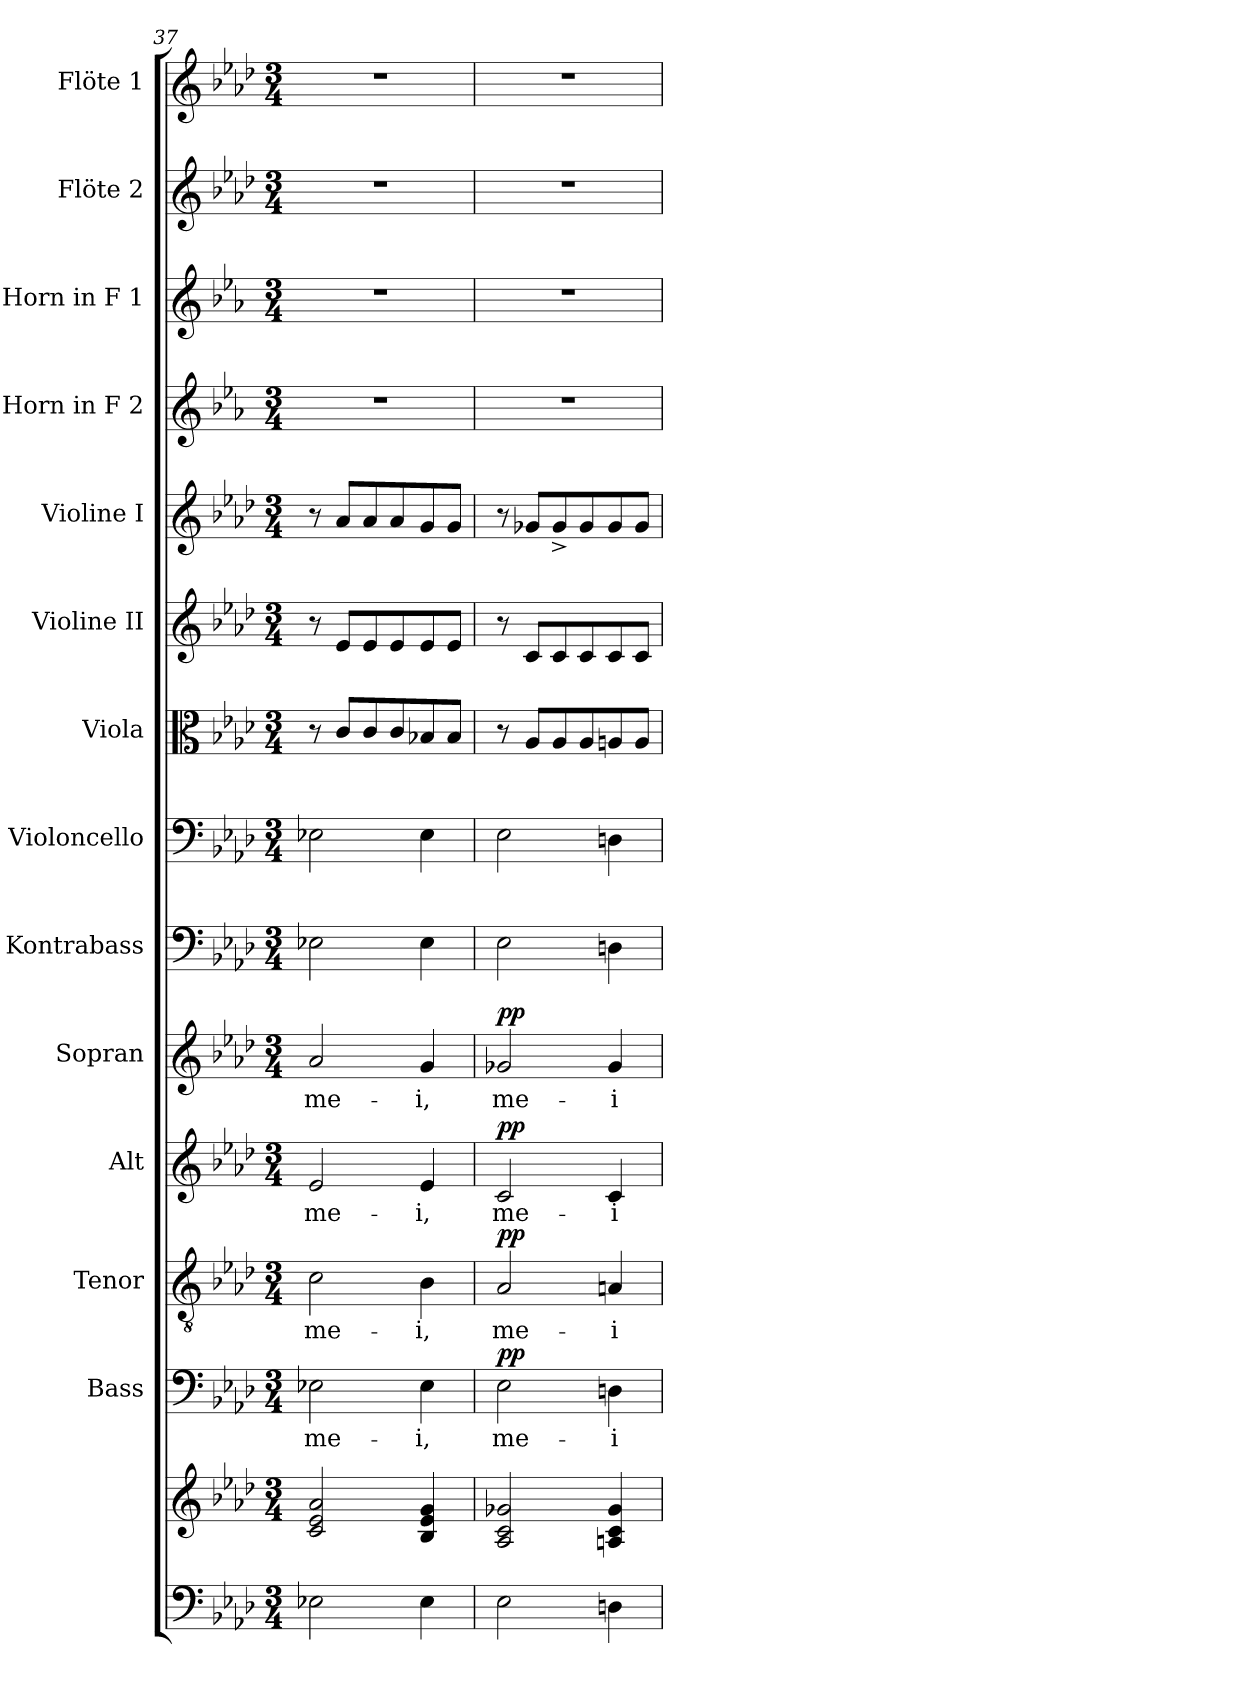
**kern	**kern	**kern	**text	**dynam	**kern	**text	**dynam	**kern	**text	**dynam	**kern	**text	**dynam	**kern	**kern	**kern	**kern	**kern	**kern	**kern	**kern	**kern
*part14	*part14	*part13	*part13	*part13	*part12	*part12	*part12	*part11	*part11	*part11	*part10	*part10	*part10	*part9	*part8	*part7	*part6	*part5	*part4	*part3	*part2	*part1
*staff15	*staff14	*staff13	*staff13	*staff13	*staff12	*staff12	*staff12	*staff11	*staff11	*staff11	*staff10	*staff10	*staff10	*staff9	*staff8	*staff7	*staff6	*staff5	*staff4	*staff3	*staff2	*staff1
*	*	*I"Bass	*	*	*I"Tenor	*	*	*I"Alt	*	*	*I"Sopran	*	*	*I"Kontrabass	*I"Violoncello	*I"Viola	*I"Violine II	*I"Violine I	*I"Horn in F 2	*I"Horn in F 1	*I"Flöte 2	*I"Flöte 1
*	*	*I'B.	*	*	*I'T.	*	*	*I'A.	*	*	*I'S.	*	*	*I'Kb.	*I'Vc.	*I'Vla.	*I'Vl. II	*I'Vl. I	*	*	*I'Fl. 2	*I'Fl. 1
*clefF4	*clefG2	*clefF4	*	*	*clefGv2	*	*	*clefG2	*	*	*clefG2	*	*	*clefF4	*clefF4	*clefC3	*clefG2	*clefG2	*clefG2	*clefG2	*clefG2	*clefG2
*	*	*	*	*	*	*	*	*	*	*	*	*	*	*ITrd7c12	*	*	*	*	*ITrd4c7	*ITrd4c7	*	*
*k[b-e-a-d-]	*k[b-e-a-d-]	*k[b-e-a-d-]	*	*	*k[b-e-a-d-]	*	*	*k[b-e-a-d-]	*	*	*k[b-e-a-d-]	*	*	*k[b-e-a-d-]	*k[b-e-a-d-]	*k[b-e-a-d-]	*k[b-e-a-d-]	*k[b-e-a-d-]	*k[b-e-a-d-]	*k[b-e-a-d-]	*k[b-e-a-d-]	*k[b-e-a-d-]
*A-:	*A-:	*A-:	*	*	*A-:	*	*	*A-:	*	*	*A-:	*	*	*A-:	*A-:	*A-:	*A-:	*A-:	*A-:	*A-:	*A-:	*A-:
*M3/4	*M3/4	*M3/4	*	*	*M3/4	*	*	*M3/4	*	*	*M3/4	*	*	*M3/4	*M3/4	*M3/4	*M3/4	*M3/4	*M3/4	*M3/4	*M3/4	*M3/4
=37	=37	=37	=37	=37	=37	=37	=37	=37	=37	=37	=37	=37	=37	=37	=37	=37	=37	=37	=37	=37	=37	=37
!	!	!	!LO:LY:b	!	!	!LO:LY:b	!	!	!LO:LY:b	!	!	!LO:LY:b	!	!	!	!	!	!	!	!	!	!
2E-X\	2c/ 2e-/ 2a-/	2E-X\	me-	.	2c\	me-	.	2e-/	me-	.	2a-/	me-	.	2EE-X\	2E-X\	8r	8r	8r	2.r	2.r	2.r	2.r
.	.	.	.	.	.	.	.	.	.	.	.	.	.	.	.	8c/L	8e-/L	8a-/L	.	.	.	.
.	.	.	.	.	.	.	.	.	.	.	.	.	.	.	.	8c/	8e-/	8a-/	.	.	.	.
.	.	.	.	.	.	.	.	.	.	.	.	.	.	.	.	8c/	8e-/	8a-/	.	.	.	.
!	!	!	!LO:LY:b	!	!	!LO:LY:b	!	!	!LO:LY:b	!	!	!LO:LY:b	!	!	!	!	!	!	!	!	!	!
4E-\	4B-/ 4e-/ 4g/	4E-\	-i,	.	4B-\	-i,	.	4e-/	-i,	.	4g/	-i,	.	4EE-\	4E-\	8B-X/	8e-/	8g/	.	.	.	.
.	.	.	.	.	.	.	.	.	.	.	.	.	.	.	.	8B-/J	8e-/J	8g/J	.	.	.	.
=38	=38	=38	=38	=38	=38	=38	=38	=38	=38	=38	=38	=38	=38	=38	=38	=38	=38	=38	=38	=38	=38	=38
!	!	!	!LO:LY:b	!LO:DY:a	!	!LO:LY:b	!LO:DY:a	!	!LO:LY:b	!LO:DY:a	!	!LO:LY:b	!LO:DY:a	!	!	!	!	!	!	!	!	!
2E-\	2A-/ 2c/ 2g-X/	2E-\	me-	pp	2A-/	me-	pp	2c/	me-	pp	2g-X/	me-	pp	2EE-\	2E-\	8r	8r	8r	2.r	2.r	2.r	2.r
.	.	.	.	.	.	.	.	.	.	.	.	.	.	.	.	8A-/L	8c/L	8g-X/L	.	.	.	.
.	.	.	.	.	.	.	.	.	.	.	.	.	.	.	.	8A-/	8c/	8g-^</	.	.	.	.
.	.	.	.	.	.	.	.	.	.	.	.	.	.	.	.	8A-/	8c/	8g-/	.	.	.	.
!	!	!	!LO:LY:b	!	!	!LO:LY:b	!	!	!LO:LY:b	!	!	!LO:LY:b	!	!	!	!	!	!	!	!	!	!
4Dn\	4An/ 4c/ 4g-/	4Dn\	-i	.	4An/	-i	.	4c/	-i	.	4g-/	-i	.	4DDn\	4Dn\	8An/	8c/	8g-/	.	.	.	.
.	.	.	.	.	.	.	.	.	.	.	.	.	.	.	.	8A/J	8c/J	8g-/J	.	.	.	.
=	=	=	=	=	=	=	=	=	=	=	=	=	=	=	=	=	=	=	=	=	=	=
*-	*-	*-	*-	*-	*-	*-	*-	*-	*-	*-	*-	*-	*-	*-	*-	*-	*-	*-	*-	*-	*-	*-
